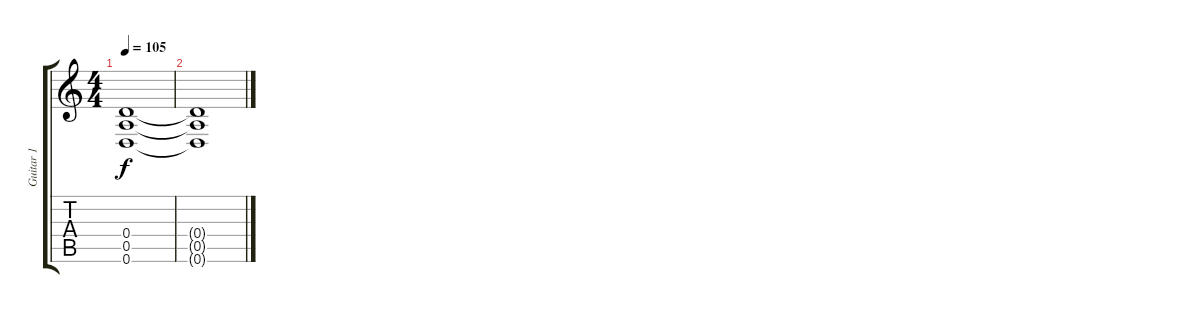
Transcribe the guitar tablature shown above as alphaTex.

\track ("Guitar 1" "Guitar 1") {instrument distortionguitar}
\staff {score tabs}
\tuning (E4 B3 G3 D3 A2 D2) {hide}
\ts (4 4)
\tempo 105
\clef g2
\ks c
(0.4{t} 0.5{t} 0.6{t}).1{dy f} |
(0.4{t} 0.5{t} 0.6{t}).1
